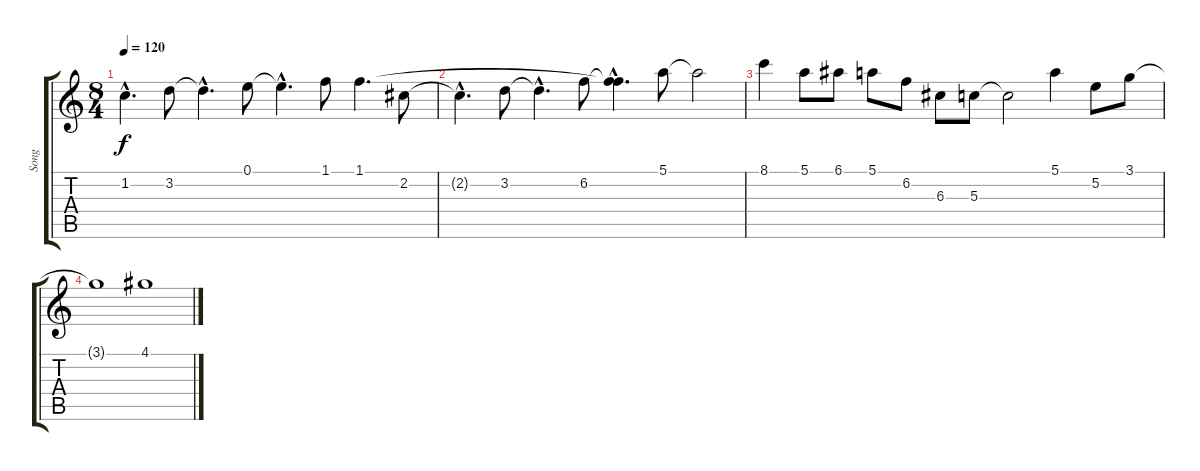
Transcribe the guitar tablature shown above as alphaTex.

\track ("Song" "Song") {instrument electricguitarjazz}
\staff {score tabs}
\tuning (E4 B3 G3 D3 A2 E2) {hide}
\ts (8 4)
\tempo 120
\clef g2
\ks c
1.2{hac}.4{d dy f} 3.2.8 3.2{hac t}.4{d} 0.1.8 0.1{hac t}.4{d} 1.1.8 1.1.4{d} 2.2.8 |
2.2{hac t}.4{d} 3.2.8 3.2{hac t}.4{d} 6.2.8 (1.1{hac t} 6.2{hac t}).4{d} 5.1.8 5.1{t}.2 |
8.1.4 5.1.8 6.1.8 5.1.8 6.2.8 6.3.8 5.3.8 5.3{t}.2 5.1.4 5.2.8 3.1.8 |
3.1{t}.1 4.1.1
